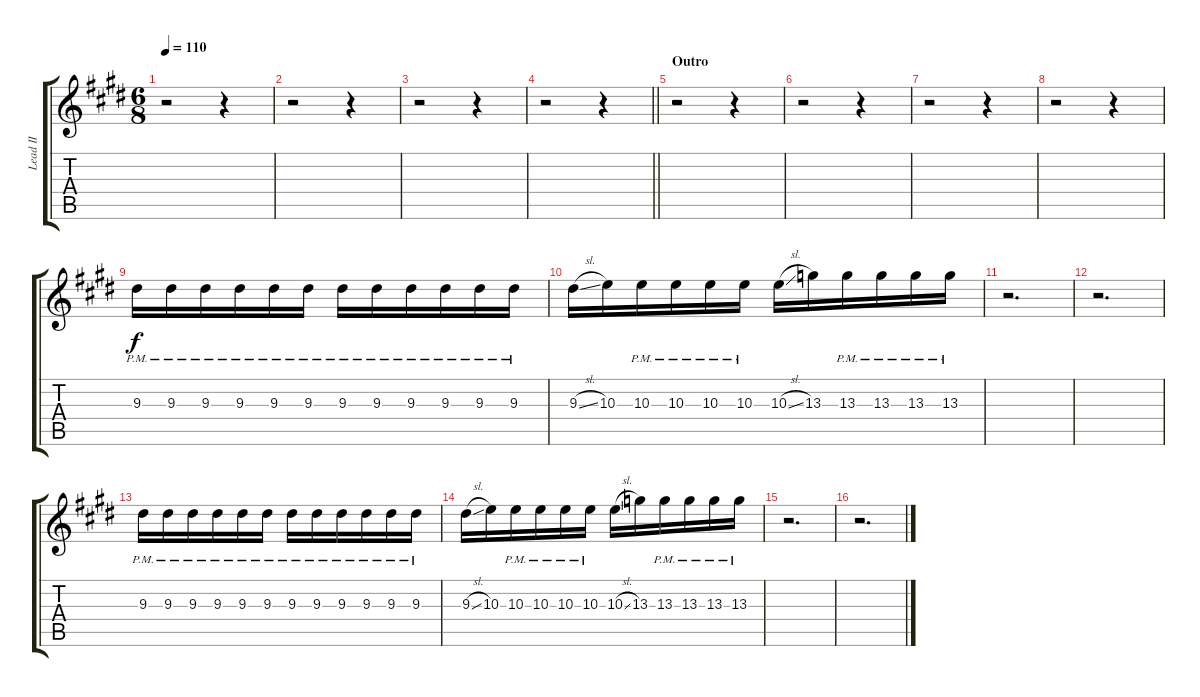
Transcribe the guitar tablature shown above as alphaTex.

\track ("Lead II" "Lead II") {instrument distortionguitar}
\staff {score tabs}
\tuning (Eb4 Bb3 Gb3 Db3 Ab2 Db2) {hide}
\ts (6 8)
\tempo 110
\clef g2
\ks c#minor
r.2{dy f} r.4 |
r.2 r.4 |
r.2 r.4 |
\barLineRight lightlight
r.2 r.4 |
\section ("" "Outro")
r.2 r.4 |
r.2 r.4 |
r.2 r.4 |
r.2 r.4 |
9.3{pm}.16{instrument distortionguitar} 9.3{pm}.16 9.3{pm}.16 9.3{pm}.16 9.3{pm}.16 9.3{pm}.16 9.3{pm}.16 9.3{pm}.16 9.3{pm}.16 9.3{pm}.16 9.3{pm}.16 9.3{pm}.16 |
9.3{sl}.16 10.3.16 10.3{pm}.16 10.3{pm}.16 10.3{pm}.16 10.3{pm}.16 10.3{sl}.16 13.3.16 13.3{pm}.16 13.3{pm}.16 13.3{pm}.16 13.3{pm}.16 |
r.2{d} |
r.2{d} |
9.3{pm}.16 9.3{pm}.16 9.3{pm}.16 9.3{pm}.16 9.3{pm}.16 9.3{pm}.16 9.3{pm}.16 9.3{pm}.16 9.3{pm}.16 9.3{pm}.16 9.3{pm}.16 9.3{pm}.16 |
9.3{sl}.16 10.3.16 10.3{pm}.16 10.3{pm}.16 10.3{pm}.16 10.3{pm}.16 10.3{sl}.16 13.3.16 13.3{pm}.16 13.3{pm}.16 13.3{pm}.16 13.3{pm}.16 |
r.2{d} |
r.2{d}
